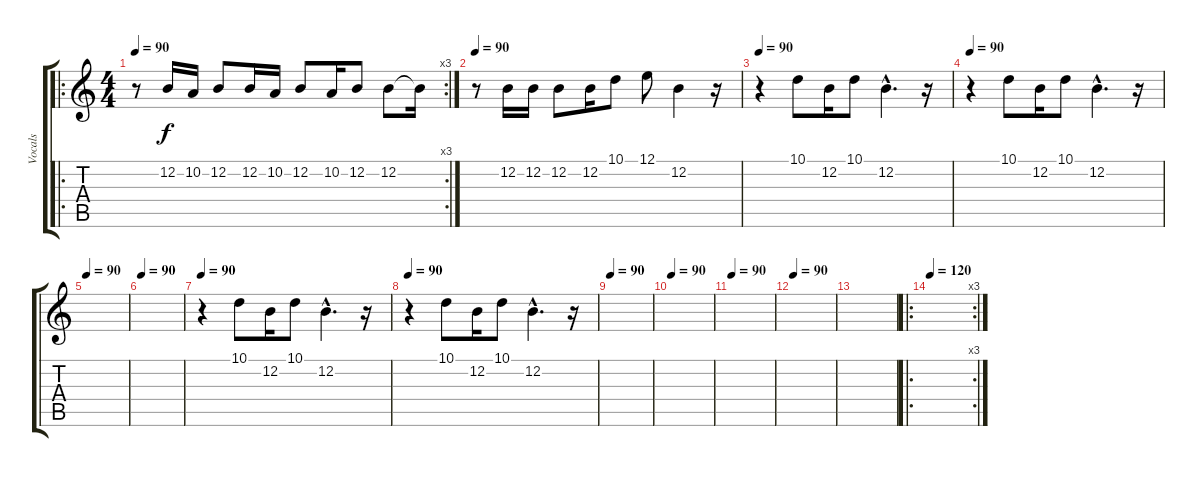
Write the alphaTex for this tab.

\track ("Vocals" "Vocals") {instrument trumpet}
\staff {score tabs}
\tuning (E4 B3 G3 D3 A2 E2) {hide}
\ro
\rc 3
\ts (4 4)
\tempo 90
\clef g2
\ks c
r.8{dy f} 12.2.16 10.2.16 12.2.8 12.2.16 10.2.16 12.2.8 10.2.16 12.2.8 12.2.8 12.2{t}.16 |
\tempo 90
r.8 12.2.16 12.2.16 12.2.8 12.2.16 10.1.8 12.1.8 12.2.4 r.16 |
\tempo 90
r.4 10.1.8 12.2.16 10.1.8 12.2{hac}.4{d} r.16 |
\tempo 90
r.4 10.1.8 12.2.16 10.1.8 12.2{hac}.4{d} r.16 |
\tempo 90
|
\tempo 90
|
\tempo 90
r.4 10.1.8 12.2.16 10.1.8 12.2{hac}.4{d} r.16 |
\tempo 90
r.4 10.1.8 12.2.16 10.1.8 12.2{hac}.4{d} r.16 |
\tempo 90
|
\tempo 90
|
\tempo 90
|
\tempo 90
|
|
\ro
\rc 3
\tempo 120
